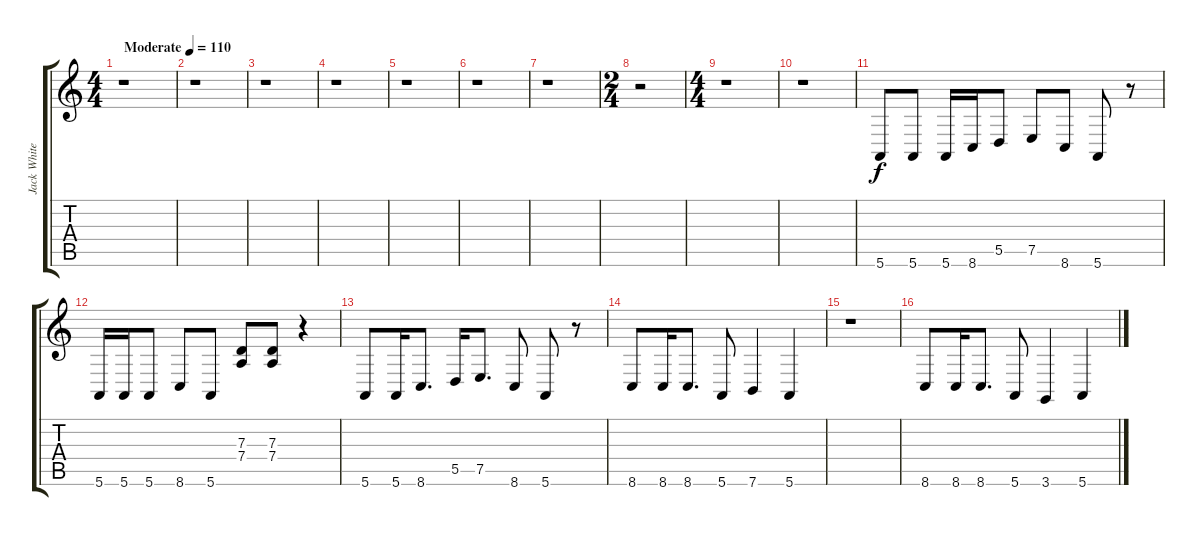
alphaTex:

\track ("Jack White (voice)" "Jack White") {instrument englishhorn}
\staff {score tabs}
\tuning (E4 B3 G3 D3 A2 E2) {hide}
\ts (4 4)
\tempo (110 "Moderate")
\clef g2
\ks c
r.1{dy f instrument englishhorn} |
r.1 |
r.1 |
r.1 |
r.1 |
r.1 |
r.1 |
\ts (2 4)
r.2 |
\ts (4 4)
r.1 |
r.1 |
5.6.8 5.6.8 5.6.16 8.6.16 5.5.8 7.5.8 8.6.8 5.6.8 r.8 |
5.6.16 5.6.16 5.6.8 8.6.8 5.6.8 (7.3 7.4).8 (7.3 7.4).8 r.4 |
5.6.8 5.6.16 8.6.8{d} 5.5.16 7.5.8{d} 8.6.8 5.6.8 r.8 |
8.6.8 8.6.16 8.6.8{d} 5.6.8 7.6.4 5.6.4 |
r.1 |
8.6.8 8.6.16 8.6.8{d} 5.6.8 3.6.4 5.6.4
